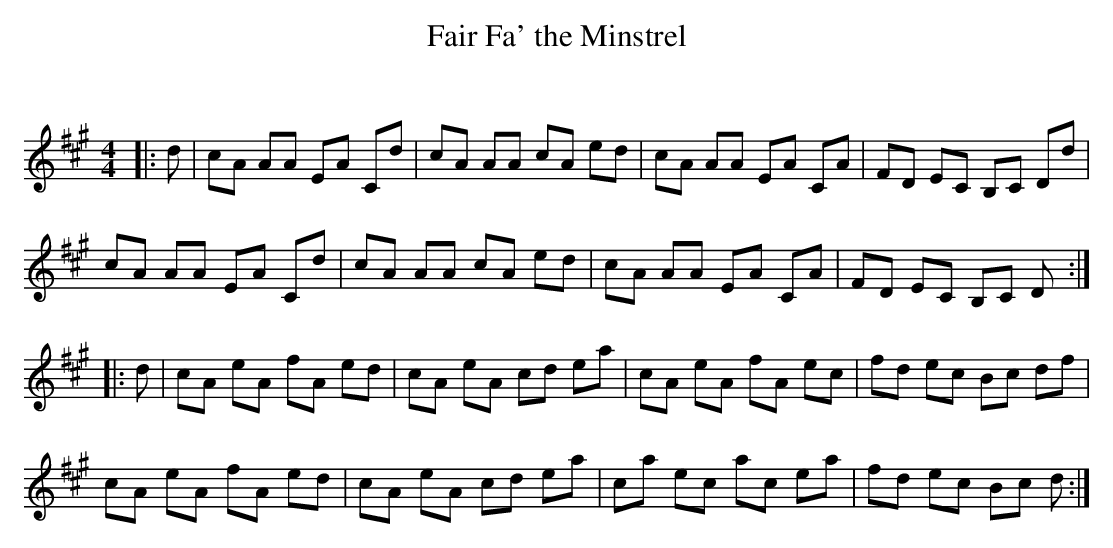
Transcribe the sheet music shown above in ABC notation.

X:1
T: Fair Fa' the Minstrel
C:
Q: 232
K:A
M:4/4
L:1/8
|:d|cA AA EA Cd|cA AA cA ed|cA AA EA CA|FD EC B,C Dd|
cA AA EA Cd|cA AA cA ed|cA AA EA CA|FD EC B,C D:|
|:d|cA eA fA ed|cA eA cd ea|cA eA fA ec|fd ec Bc df|
cA eA fA ed|cA eA cd ea|ca ec ac ea|fd ec Bc d:|
